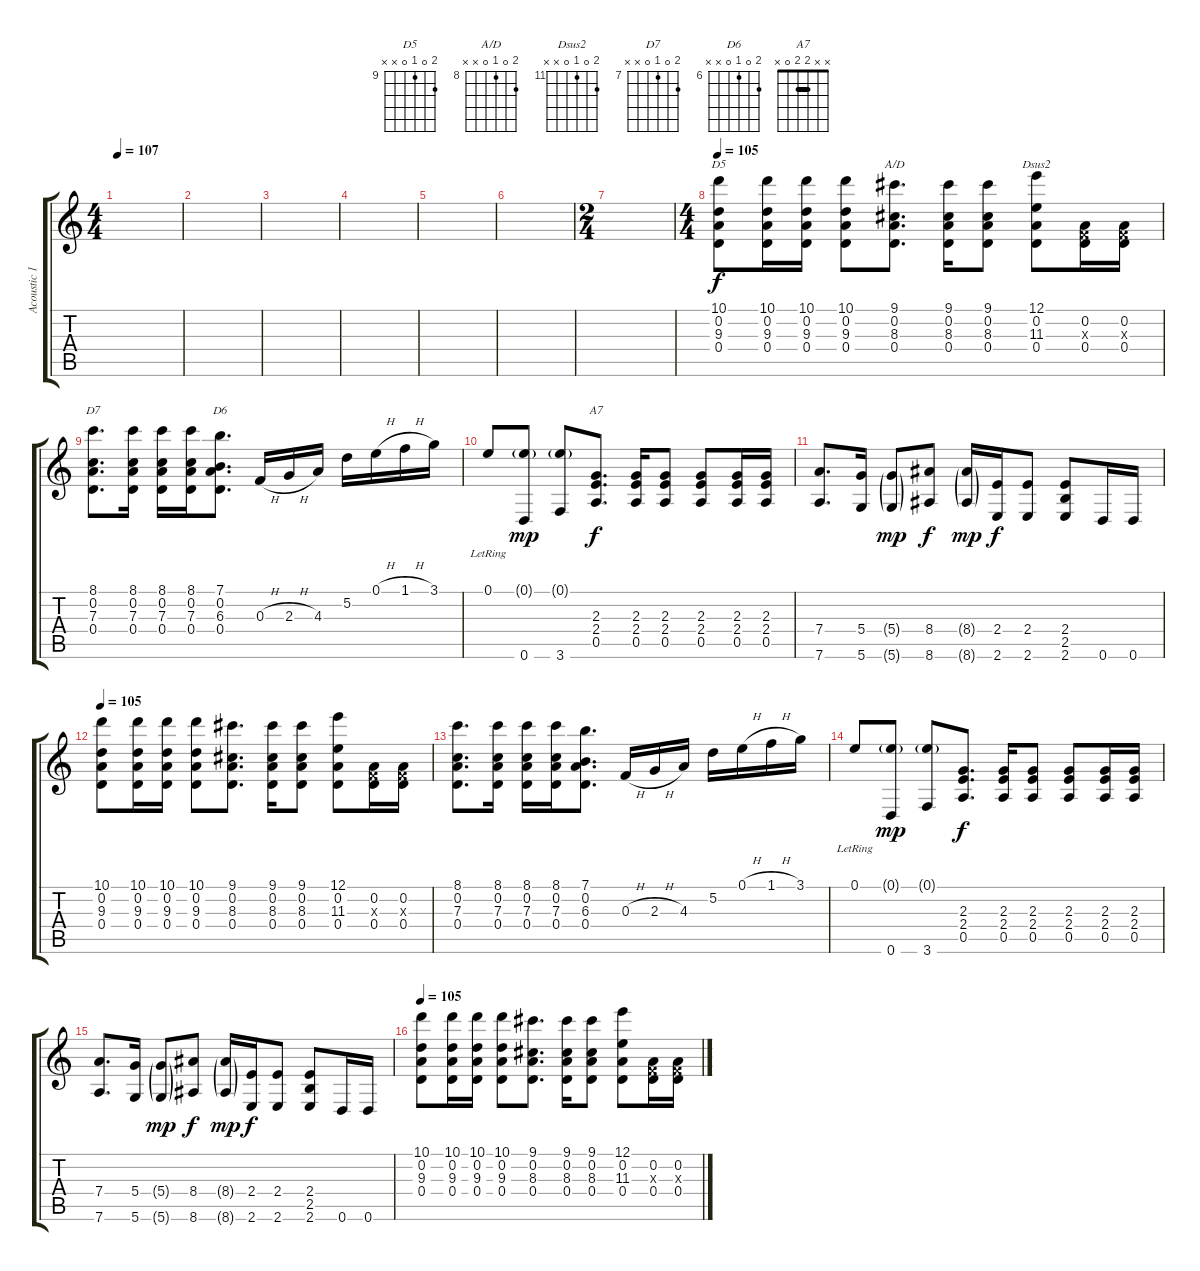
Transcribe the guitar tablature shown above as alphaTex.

\track ("Acoustic 12 string" "Acoustic 1") {instrument acousticguitarsteel}
\staff {score tabs}
\tuning (E4 A3 F3 D3 A2 D2) {hide}
\chord ("D5" 10 0 9 0 x x) {firstfret 9}
\chord ("A/D" 9 0 8 0 x x) {firstfret 8}
\chord ("Dsus2" 12 0 11 0 x x) {firstfret 11}
\chord ("D7" 8 0 7 0 x x) {firstfret 7}
\chord ("D6" 7 0 6 0 x x) {firstfret 6}
\chord ("A7" x x 2 2 0 x) {barre 2}
\ts (4 4)
\tempo 107
\clef g2
\ks c
|
|
|
|
|
|
\ts (2 4)
|
\ts (4 4)
\tempo 105
(10.1 0.2 9.3 0.4).8{ch "D5"} (10.1 0.2 9.3 0.4).16 (10.1 0.2 9.3 0.4).16 (10.1 0.2 9.3 0.4).8 (9.1 0.2 8.3 0.4).8{d ch "A/D"} (9.1 0.2 8.3 0.4).16 (9.1 0.2 8.3 0.4).8 (12.1 0.2 11.3 0.4).8{ch "Dsus2"} (0.2 0.3{x} 0.4).16 (0.2 0.3{x} 0.4).16 |
(8.1 0.2 7.3 0.4).8{d ch "D7"} (8.1 0.2 7.3 0.4).16 (8.1 0.2 7.3 0.4).16 (8.1 0.2 7.3 0.4).16 (7.1 0.2 6.3 0.4).8{d ch "D6"} 0.3{h}.16 2.3{h}.16 4.3.16 5.2.16 0.1{h}.16 1.1{h}.16 3.1.16 |
0.1{lr}.8 (0.1{g} 0.6).8{dy mp} (0.1{g} 3.6).8 (2.3 2.4 0.5).8{d ch "A7" dy f} (2.3 2.4 0.5).16 (2.3 2.4 0.5).8 (2.3 2.4 0.5).8 (2.3 2.4 0.5).16 (2.3 2.4 0.5).16 |
(7.4 7.6).8{d} (5.4 5.6).16 (5.4{g} 5.6{g}).8{dy mp} (8.4 8.6).8{dy f} (8.4{g} 8.6{g}).16{dy mp} (2.4 2.6).16{dy f} (2.4 2.6).8 (2.4 2.5 2.6).8 0.6.16 0.6.16 |
\tempo 105
(10.1 0.2 9.3 0.4).8 (10.1 0.2 9.3 0.4).16 (10.1 0.2 9.3 0.4).16 (10.1 0.2 9.3 0.4).8 (9.1 0.2 8.3 0.4).8{d} (9.1 0.2 8.3 0.4).16 (9.1 0.2 8.3 0.4).8 (12.1 0.2 11.3 0.4).8 (0.2 0.3{x} 0.4).16 (0.2 0.3{x} 0.4).16 |
(8.1 0.2 7.3 0.4).8{d} (8.1 0.2 7.3 0.4).16 (8.1 0.2 7.3 0.4).16 (8.1 0.2 7.3 0.4).16 (7.1 0.2 6.3 0.4).8{d} 0.3{h}.16 2.3{h}.16 4.3.16 5.2.16 0.1{h}.16 1.1{h}.16 3.1.16 |
0.1{lr}.8 (0.1{g} 0.6).8{dy mp} (0.1{g} 3.6).8 (2.3 2.4 0.5).8{d dy f} (2.3 2.4 0.5).16 (2.3 2.4 0.5).8 (2.3 2.4 0.5).8 (2.3 2.4 0.5).16 (2.3 2.4 0.5).16 |
(7.4 7.6).8{d} (5.4 5.6).16 (5.4{g} 5.6{g}).8{dy mp} (8.4 8.6).8{dy f} (8.4{g} 8.6{g}).16{dy mp} (2.4 2.6).16{dy f} (2.4 2.6).8 (2.4 2.5 2.6).8 0.6.16 0.6.16 |
\tempo 105
(10.1 0.2 9.3 0.4).8 (10.1 0.2 9.3 0.4).16 (10.1 0.2 9.3 0.4).16 (10.1 0.2 9.3 0.4).8 (9.1 0.2 8.3 0.4).8{d} (9.1 0.2 8.3 0.4).16 (9.1 0.2 8.3 0.4).8 (12.1 0.2 11.3 0.4).8 (0.2 0.3{x} 0.4).16 (0.2 0.3{x} 0.4).16
